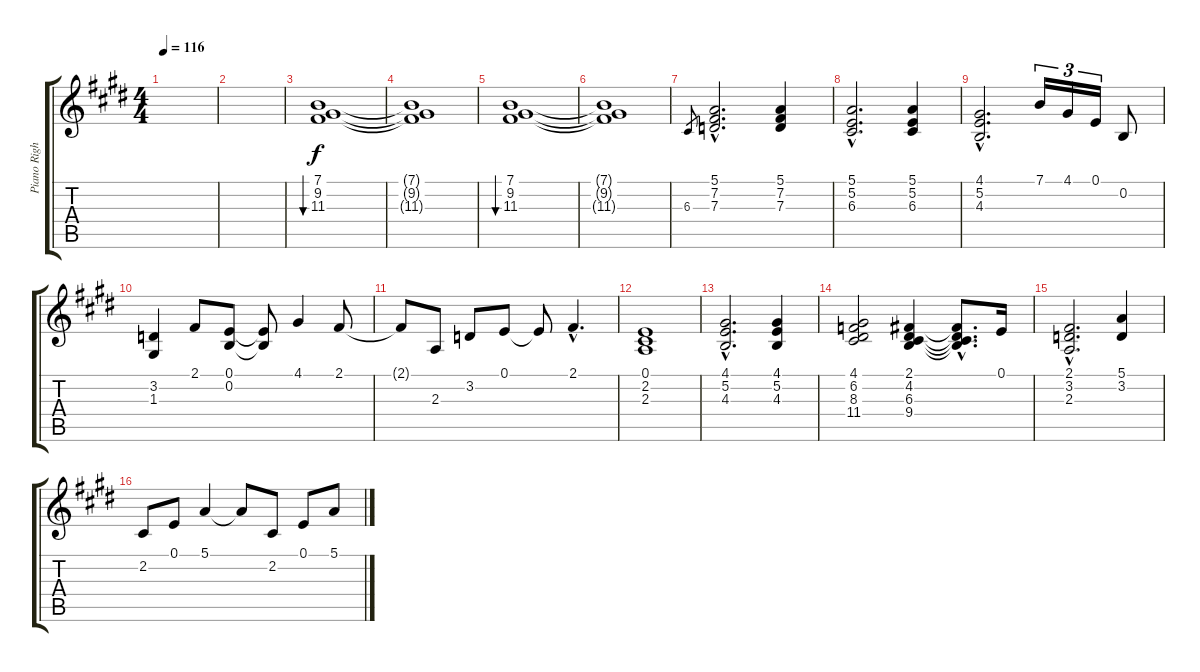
\track ("Piano Right Hand" "Piano Righ") {instrument acousticgrandpiano}
\staff {score tabs}
\tuning (E4 B3 G3 D3 A2 E2) {hide}
\ts (4 4)
\tempo 116
\clef g2
\ks e
|
|
(7.1 9.2 11.3).1{bu 480} |
(7.1{t} 9.2{t} 11.3{t}).1 |
(7.1 9.2 11.3).1{bu 480} |
(7.1{t} 9.2{t} 11.3{t}).1 |
6.3.8{gr} (5.1{hac} 7.2{hac} 7.3{hac}).2{d} (5.1 7.2 7.3).4 |
(5.1{hac} 5.2{hac} 6.3{hac}).2{d} (5.1 5.2 6.3).4 |
(4.1{hac} 5.2{hac} 4.3{hac}).2{d} 7.1.16{tu (3 2)} 4.1.16{tu (3 2)} 0.1.16{tu (3 2)} 0.2.8 |
(3.2 1.3).4 2.1.8 (0.1 0.2).8 (0.1{t} 0.2{t}).8 4.1.4 2.1.8 |
2.1{t}.8 2.3.8 3.2.8 0.1.8 0.1{t}.8 2.1{hac}.4{d} |
(0.1 2.2 2.3).1 |
(4.1{hac} 5.2{hac} 4.3{hac}).2{d} (4.1 5.2 4.3).4 |
(4.1 6.2 8.3 11.4).2 (2.1 4.2 6.3 9.4).4 (2.1{hac t} 4.2{hac t} 6.3{hac t} 9.4{hac t}).8{d} 0.1.16 |
(2.1{hac} 3.2{hac} 2.3{hac}).2{d} (5.1 3.2).4 |
2.2.8 0.1.8 5.1.4 5.1{t}.8 2.2.8 0.1.8 5.1.8
